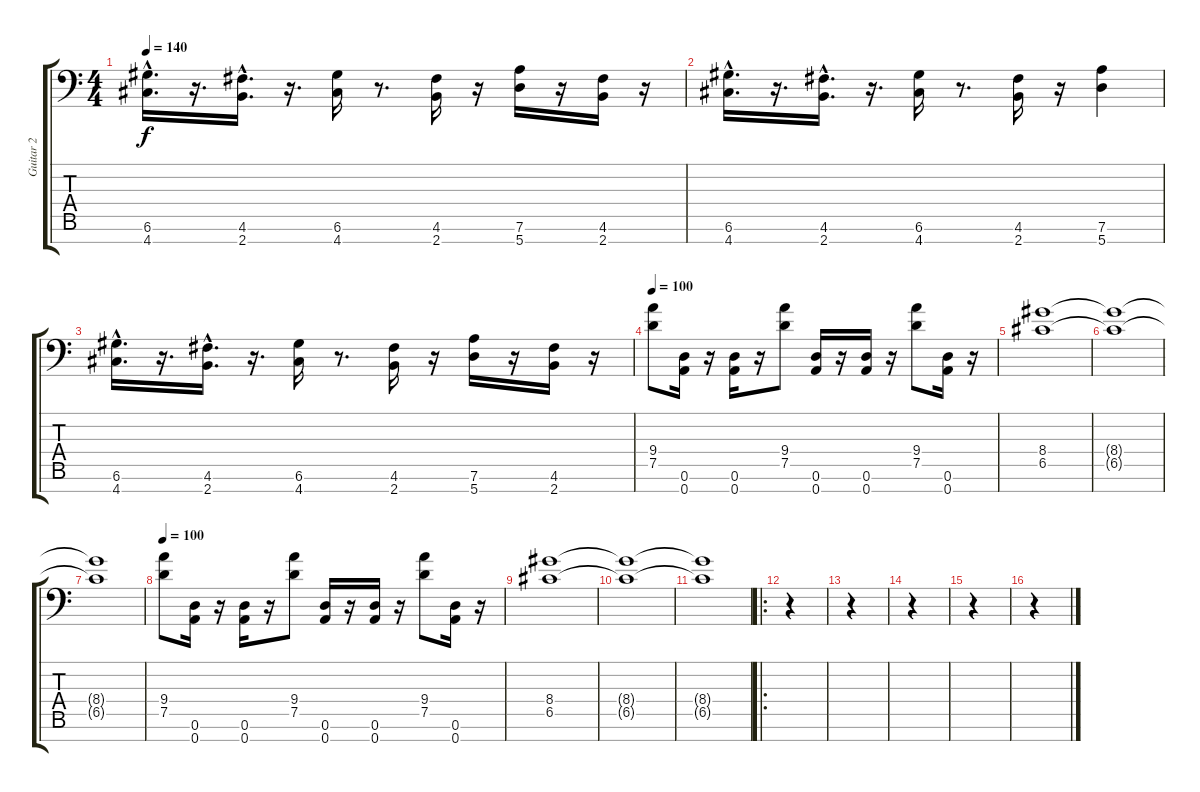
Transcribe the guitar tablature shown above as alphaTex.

\track ("Guitar 2" "Guitar 2") {instrument distortionguitar}
\staff {score tabs}
\tuning (D4 A3 F3 C3 G2 D2 A1) {hide}
\ts (4 4)
\tempo 140
\clef f4
\ks c
(6.6{hac} 4.7{hac}).16{d dy f} r.16{d} (4.6{hac} 2.7{hac}).16{d} r.16{d} (6.6 4.7).16 r.8{d} (4.6 2.7).16 r.16 (7.6 5.7).16 r.16 (4.6 2.7).16 r.16 |
(6.6{hac} 4.7{hac}).16{d} r.16{d} (4.6{hac} 2.7{hac}).16{d} r.16{d} (6.6 4.7).16 r.8{d} (4.6 2.7).16 r.16 (7.6 5.7).4 |
(6.6{hac} 4.7{hac}).16{d} r.16{d} (4.6{hac} 2.7{hac}).16{d} r.16{d} (6.6 4.7).16 r.8{d} (4.6 2.7).16 r.16 (7.6 5.7).16 r.16 (4.6 2.7).16 r.16 |
\tempo 100
(9.4 7.5).8 (0.6 0.7).16 r.16 (0.6 0.7).16 r.16 (9.4 7.5).8 (0.6 0.7).16 r.16 (0.6 0.7).16 r.16 (9.4 7.5).8 (0.6 0.7).16 r.16 |
(8.4 6.5).1 |
(8.4{t} 6.5{t}).1 |
(8.4{t} 6.5{t}).1 |
\tempo 100
(9.4 7.5).8 (0.6 0.7).16 r.16 (0.6 0.7).16 r.16 (9.4 7.5).8 (0.6 0.7).16 r.16 (0.6 0.7).16 r.16 (9.4 7.5).8 (0.6 0.7).16 r.16 |
(8.4 6.5).1 |
(8.4{t} 6.5{t}).1 |
(8.4{t} 6.5{t}).1 |
\ro
r.4 |
r.4 |
r.4 |
r.4 |
r.4
